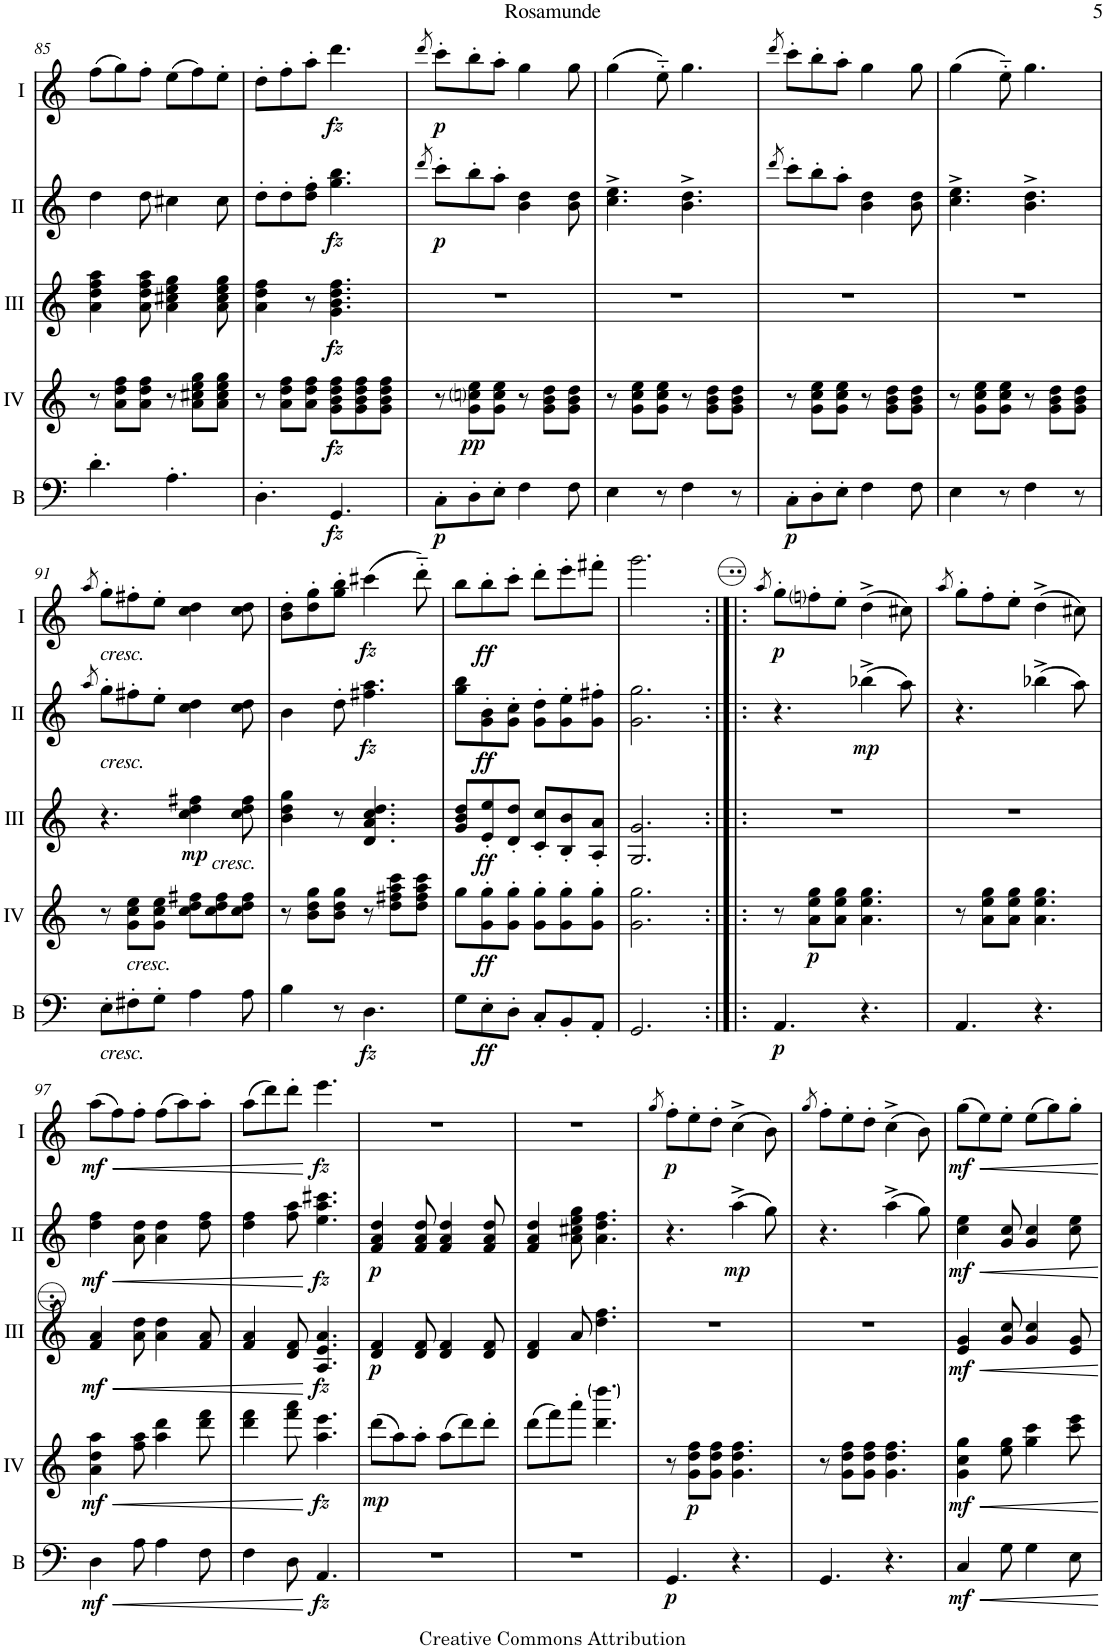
**kern	**dynam	**kern	**dynam	**kern	**dynam	**kern	**dynam	**kern	**dynam
*part5	*part5	*part4	*part4	*part3	*part3	*part2	*part2	*part1	*part1
*staff5	*staff5	*staff4	*staff4	*staff3	*staff3	*staff2	*staff2	*staff1	*staff1
*I"Bass	*	*I"Acc. 4	*	*I"Acc. 3	*	*I"Acc. 2	*	*I"Acc. 1	*
*I'B	*	*	*	*	*	*	*	*	*
!!LO:PB:g=z
*clefF4	*	*clefG2	*	*clefG2	*	*clefG2	*	*clefG2	*
*Trd7c12	*	*Trd7c12	*	*Trd7c12	*	*	*	*	*
*k[]	*	*k[]	*	*k[]	*	*k[]	*	*k[]	*
*M6/8	*	*M6/8	*	*M6/8	*	*M6/8	*	*M6/8	*
=85	=85	=85	=85	=85	=85	=85	=85	=85	=85
4.d'\	.	8r	.	4a\ 4dd\ 4ff\ 4aa\	.	4dd\	.	(8ff\L	.
.	.	8a\ 8dd\ 8ff\L	.	.	.	.	.	8gg\)	.
.	.	8a\ 8dd\ 8ff\J	.	8a\ 8dd\ 8ff\ 8aa\	.	8dd\	.	8ff'\J	.
4.A'\	.	8r	.	4a\ 4cc#X\ 4ee\ 4gg\	.	4cc#X\	.	(8ee\L	.
.	.	8a\ 8cc#X\ 8ee\ 8gg\L	.	.	.	.	.	8ff\)	.
.	.	8a\ 8cc#\ 8ee\ 8gg\J	.	8a\ 8cc#\ 8ee\ 8gg\	.	8cc#\	.	8ee'\J	.
=86	=86	=86	=86	=86	=86	=86	=86	=86	=86
4.D'\	.	8r	.	4a\ 4dd\ 4ff\	.	8dd'\L	.	8dd'\L	.
.	.	8a\ 8dd\ 8ff\L	.	.	.	8dd'\	.	8ff'\	.
.	.	8a\ 8dd\ 8ff\J	.	8r	.	8dd\' 8ff\'J	.	8aa'\J	.
!	!LO:DY:b	!	!LO:DY:b	!	!LO:DY:b	!	!LO:DY:b	!	!LO:DY:b
4.GG/	fz	8g\ 8b\ 8dd\ 8ff\L	fz	4.g\ 4.b\ 4.dd\ 4.ff\	fz	4.gg\ 4.bb\	fz	4.ddd\	fz
.	.	8g\ 8b\ 8dd\ 8ff\	.	.	.	.	.	.	.
.	.	8g\ 8b\ 8dd\ 8ff\J	.	.	.	.	.	.	.
=87	=87	=87	=87	=87	=87	=87	=87	=87	=87
.	.	.	.	.	.	8qddd/	.	8qddd/	.
!	!LO:DY:b	!	!	!	!	!	!LO:DY:b	!	!LO:DY:b
8C'\L	p	8r	.	2.r	.	8ccc'\L	p	8ccc'\L	p
!	!	!	!LO:DY:b	!	!	!	!	!	!
8D'\	.	8g\ 8ccni\ 8ee\L	pp	.	.	8bb'\	.	8bb'\	.
8E'\J	.	8g\ 8cc\ 8ee\J	.	.	.	8aa'\J	.	8aa'\J	.
4F\	.	8r	.	.	.	4b\ 4dd\	.	4gg\	.
.	.	8g\ 8b\ 8dd\L	.	.	.	.	.	.	.
8F\	.	8g\ 8b\ 8dd\J	.	.	.	8b\ 8dd\	.	8gg\	.
=88	=88	=88	=88	=88	=88	=88	=88	=88	=88
4E\	.	8r	.	2.r	.	4.cc\^ 4.ee\^	.	(4gg\	.
.	.	8g\ 8cc\ 8ee\L	.	.	.	.	.	.	.
8r	.	8g\ 8cc\ 8ee\J	.	.	.	.	.	8ee'~\)	.
4F\	.	8r	.	.	.	4.b\^ 4.dd\^	.	4.gg\	.
.	.	8g\ 8b\ 8dd\L	.	.	.	.	.	.	.
8r	.	8g\ 8b\ 8dd\J	.	.	.	.	.	.	.
=89	=89	=89	=89	=89	=89	=89	=89	=89	=89
.	.	.	.	.	.	8qddd/	.	8qddd/	.
!	!LO:DY:b	!	!	!	!	!	!	!	!
8C'\L	p	8r	.	2.r	.	8ccc'\L	.	8ccc'\L	.
8D'\	.	8g\ 8cc\ 8ee\L	.	.	.	8bb'\	.	8bb'\	.
8E'\J	.	8g\ 8cc\ 8ee\J	.	.	.	8aa'\J	.	8aa'\J	.
4F\	.	8r	.	.	.	4b\ 4dd\	.	4gg\	.
.	.	8g\ 8b\ 8dd\L	.	.	.	.	.	.	.
8F\	.	8g\ 8b\ 8dd\J	.	.	.	8b\ 8dd\	.	8gg\	.
=90	=90	=90	=90	=90	=90	=90	=90	=90	=90
4E\	.	8r	.	2.r	.	4.cc\^ 4.ee\^	.	(4gg\	.
.	.	8g\ 8cc\ 8ee\L	.	.	.	.	.	.	.
8r	.	8g\ 8cc\ 8ee\J	.	.	.	.	.	8ee'~\)	.
4F\	.	8r	.	.	.	4.b\^ 4.dd\^	.	4.gg\	.
.	.	8g\ 8b\ 8dd\L	.	.	.	.	.	.	.
8r	.	8g\ 8b\ 8dd\J	.	.	.	.	.	.	.
!!LO:LB:g=z
=91	=91	=91	=91	=91	=91	=91	=91	=91	=91
.	.	.	.	.	.	8qaa/	.	8qaa/	.
!	!	!	!	!	!	!	!	!LO:TX:b:i:t=cresc.	!
!	!	!	!	!	!	!LO:TX:b:i:t=cresc.	!	!	!
!LO:TX:b:i:t=cresc.	!	!	!	!	!	!	!	!	!
8E'\L	.	8r	.	4.r	.	8gg'\L	.	8gg'\L	.
!	!	!LO:TX:b:i:t=cresc.	!	!	!	!	!	!	!
8F#X'\	.	8g\ 8cc\ 8ee\L	.	.	.	8ff#X'\	.	8ff#X'\	.
8G'\J	.	8g\ 8cc\ 8ee\J	.	.	.	8ee'\J	.	8ee'\J	.
!	!	!	!	!LO:TX:b:i:t=cresc.	!	!	!	!	!
!	!	!	!	!	!LO:DY:b	!	!	!	!
4A\	.	8cc\ 8dd\ 8ff#X\L	.	4cc\ 4dd\ 4ff#X\	mp	4cc\ 4dd\	.	4cc\ 4dd\	.
.	.	8cc\ 8dd\ 8ff#\	.	.	.	.	.	.	.
8A\	.	8cc\ 8dd\ 8ff#\J	.	8cc\ 8dd\ 8ff#\	.	8cc\ 8dd\	.	8cc\ 8dd\	.
=92	=92	=92	=92	=92	=92	=92	=92	=92	=92
4B\	.	8r	.	4b\ 4dd\ 4gg\	.	4b\	.	8b\' 8dd\'L	.
.	.	8b\ 8dd\ 8gg\L	.	.	.	.	.	8dd\' 8gg\'	.
8r	.	8b\ 8dd\ 8gg\J	.	8r	.	8dd'\	.	8gg\' 8bb\'J	.
!	!LO:DY:b	!	!	!	!	!	!LO:DY:b	!	!LO:DY:b
4.D\	fz	8r	.	4.d/ 4.a/ 4.cc/ 4.dd/	.	4.ff#X\ 4.aa\	fz	(4ccc#X\	fz
.	.	8dd\ 8ff#X\ 8aa\ 8ccc\L	.	.	.	.	.	.	.
.	.	8dd\ 8ff#\ 8aa\ 8ccc\J	.	.	.	.	.	8ddd'~\)	.
=93	=93	=93	=93	=93	=93	=93	=93	=93	=93
8G\L	.	8gg\L	.	8g/ 8b/ 8dd/L	.	8gg\ 8bb\L	.	8bb\L	.
!	!LO:DY:b	!	!LO:DY:b	!	!LO:DY:b	!	!LO:DY:b	!	!LO:DY:b
8E'\	ff	8g\' 8gg\'	ff	8e/' 8ee/'	ff	8g\' 8b\'	ff	8bb'\	ff
8D'\J	.	8g\' 8gg\'J	.	8d/' 8dd/'J	.	8g\' 8cc\'J	.	8ccc'\J	.
8C'/L	.	8g\' 8gg\'L	.	8c/' 8cc/'L	.	8g\' 8dd\'L	.	8ddd'\L	.
8BB'/	.	8g\' 8gg\'	.	8B/' 8b/'	.	8g\' 8ee\'	.	8eee'\	.
8AA'/J	.	8g\' 8gg\'J	.	8A/' 8a/'J	.	8g\' 8ff#X\'J	.	8fff#X'\J	.
=94	=94	=94	=94	=94	=94	=94	=94	=94	=94
2.GG/	.	2.g\ 2.gg\	.	2.G/ 2.g/	.	2.g\ 2.gg\	.	2.ggg\	.
=95:|!|:	=95:|!|:	=95:|!|:	=95:|!|:	=95:|!|:	=95:|!|:	=95:|!|:	=95:|!|:	=95:|!|:	=95:|!|:
.	.	.	.	.	.	.	.	8qaa/	.
!	!LO:DY:b	!	!	!	!	!	!	!	!LO:DY:b
4.AA/	p	8r	.	2.r	.	4.r	.	8gg'\L	p
!	!	!	!LO:DY:b	!	!	!	!	!	!
.	.	8a\ 8ee\ 8gg\L	p	.	.	.	.	8ffni'\	.
.	.	8a\ 8ee\ 8gg\J	.	.	.	.	.	8ee'\J	.
!	!	!	!	!	!	!	!LO:DY:b	!	!
4.r	.	4.a\ 4.ee\ 4.gg\	.	.	.	(4bb-X^\	mp	(4dd^\	.
.	.	.	.	.	.	8aa\)	.	8cc#X\)	.
=96	=96	=96	=96	=96	=96	=96	=96	=96	=96
.	.	.	.	.	.	.	.	8qaa/	.
4.AA/	.	8r	.	2.r	.	4.r	.	8gg'\L	.
.	.	8a\ 8ee\ 8gg\L	.	.	.	.	.	8ff'\	.
.	.	8a\ 8ee\ 8gg\J	.	.	.	.	.	8ee'\J	.
4.r	.	4.a\ 4.ee\ 4.gg\	.	.	.	(4bb-X^\	.	(4dd^\	.
.	.	.	.	.	.	8aa\)	.	8cc#X\)	.
!!LO:LB:g=z
=97	=97	=97	=97	=97	=97	=97	=97	=97	=97
!	!LO:HP:b	!	!LO:HP:b	!	!LO:HP:b	!	!LO:HP:b	!	!LO:HP:b
!	!LO:DY:n=1:b	!	!LO:DY:n=1:b	!	!LO:DY:n=1:b	!	!LO:DY:n=1:b	!	!LO:DY:n=1:b
4D\	< mf	4a\ 4dd\ 4aa\	< mf	4f/ 4a/	< mf	4dd\ 4ff\	< mf	(8aa\L	< mf
.	.	.	.	.	.	.	.	8ff\)	.
8A\	.	8ff\ 8aa\	.	8a\ 8dd\	.	8a\ 8dd\	.	8ff'\J	.
4A\	.	4aa\ 4ddd\	.	4a\ 4dd\	.	4a\ 4dd\	.	(8ff\L	.
.	.	.	.	.	.	.	.	8aa\)	.
8F\	.	8ddd\ 8fff\	.	8f/ 8a/	.	8dd\ 8ff\	.	8aa'\J	.
=98	=98	=98	=98	=98	=98	=98	=98	=98	=98
4F\	.	4ddd\ 4fff\	.	4f/ 4a/	.	4dd\ 4ff\	.	(8aa\L	.
.	.	.	.	.	.	.	.	8ddd\)	.
8D\	.	8fff\ 8aaa\	.	8d/ 8f/	.	8ff\ 8aa\	.	8ddd'\J	.
!	!LO:DY:n=1:b	!	!LO:DY:n=1:b	!	!LO:DY:n=1:b	!	!LO:DY:n=1:b	!	!LO:DY:n=1:b
4.AA/	[ fz	4.aa\ 4.eee\	[ fz	4.A/ 4.e/ 4.a/	[ fz	4.ee\ 4.aa\ 4.ccc#X\	[ fz	4.eee\	[ fz
=99	=99	=99	=99	=99	=99	=99	=99	=99	=99
!	!	!	!LO:DY:b	!	!LO:DY:b	!	!LO:DY:b	!	!
2.r	.	(8ddd\L	mp	4d/ 4f/	p	4f/ 4a/ 4dd/	p	2.r	.
.	.	8aa\)	.	.	.	.	.	.	.
.	.	8aa'\J	.	8d/ 8f/	.	8f/ 8a/ 8dd/	.	.	.
.	.	(8aa\L	.	4d/ 4f/	.	4f/ 4a/ 4dd/	.	.	.
.	.	8ddd\)	.	.	.	.	.	.	.
.	.	8ddd'\J	.	8d/ 8f/	.	8f/ 8a/ 8dd/	.	.	.
=100	=100	=100	=100	=100	=100	=100	=100	=100	=100
2.r	.	(8ddd\L	.	4d/ 4f/	.	4f/ 4a/ 4dd/	.	2.r	.
.	.	8fff\)	.	.	.	.	.	.	.
.	.	8aaa'\J	.	8a/	.	8a\ 8cc#X\ 8ee\ 8gg\	.	.	.
.	.	4.ddd\ 4.dddd\	.	4.dd\ 4.ff\	.	4.a\ 4.dd\ 4.ff\	.	.	.
=101	=101	=101	=101	=101	=101	=101	=101	=101	=101
.	.	.	.	.	.	.	.	8qgg/	.
!	!LO:DY:b	!	!	!	!	!	!	!	!LO:DY:b
4.GG/	p	8r	.	2.r	.	4.r	.	8ff'\L	p
!	!	!	!LO:DY:b	!	!	!	!	!	!
.	.	8g\ 8dd\ 8ff\L	p	.	.	.	.	8ee'\	.
.	.	8g\ 8dd\ 8ff\J	.	.	.	.	.	8dd'\J	.
!	!	!	!	!	!	!	!LO:DY:b	!	!
4.r	.	4.g\ 4.dd\ 4.ff\	.	.	.	(4aa^\	mp	(4cc^\	.
.	.	.	.	.	.	8gg\)	.	8b\)	.
=102	=102	=102	=102	=102	=102	=102	=102	=102	=102
.	.	.	.	.	.	.	.	8qgg/	.
4.GG/	.	8r	.	2.r	.	4.r	.	8ff'\L	.
.	.	8g\ 8dd\ 8ff\L	.	.	.	.	.	8ee'\	.
.	.	8g\ 8dd\ 8ff\J	.	.	.	.	.	8dd'\J	.
4.r	.	4.g\ 4.dd\ 4.ff\	.	.	.	(4aa^\	.	(4cc^\	.
.	.	.	.	.	.	8gg\)	.	8b\)	.
=103	=103	=103	=103	=103	=103	=103	=103	=103	=103
!	!LO:DY:b	!	!LO:DY:b	!	!LO:DY:b	!	!LO:DY:b	!	!LO:DY:b
4C/	mf	4g\ 4cc\ 4gg\	mf	4e/ 4g/	mf	4cc\ 4ee\	mf	(8gg\L	mf
.	.	.	.	.	.	.	.	8ee\)	.
8G\	.	8ee\ 8gg\	.	8g/ 8cc/	.	8g/ 8cc/	.	8ee'\J	.
4G\	.	4gg\ 4ccc\	.	4g/ 4cc/	.	4g/ 4cc/	.	(8ee\L	.
.	.	.	.	.	.	.	.	8gg\)	.
8E\	.	8ccc\ 8eee\	.	8e/ 8g/	.	8cc\ 8ee\	.	8gg'\J	.
=	=	=	=	=	=	=	=	=	=
*-	*-	*-	*-	*-	*-	*-	*-	*-	*-
